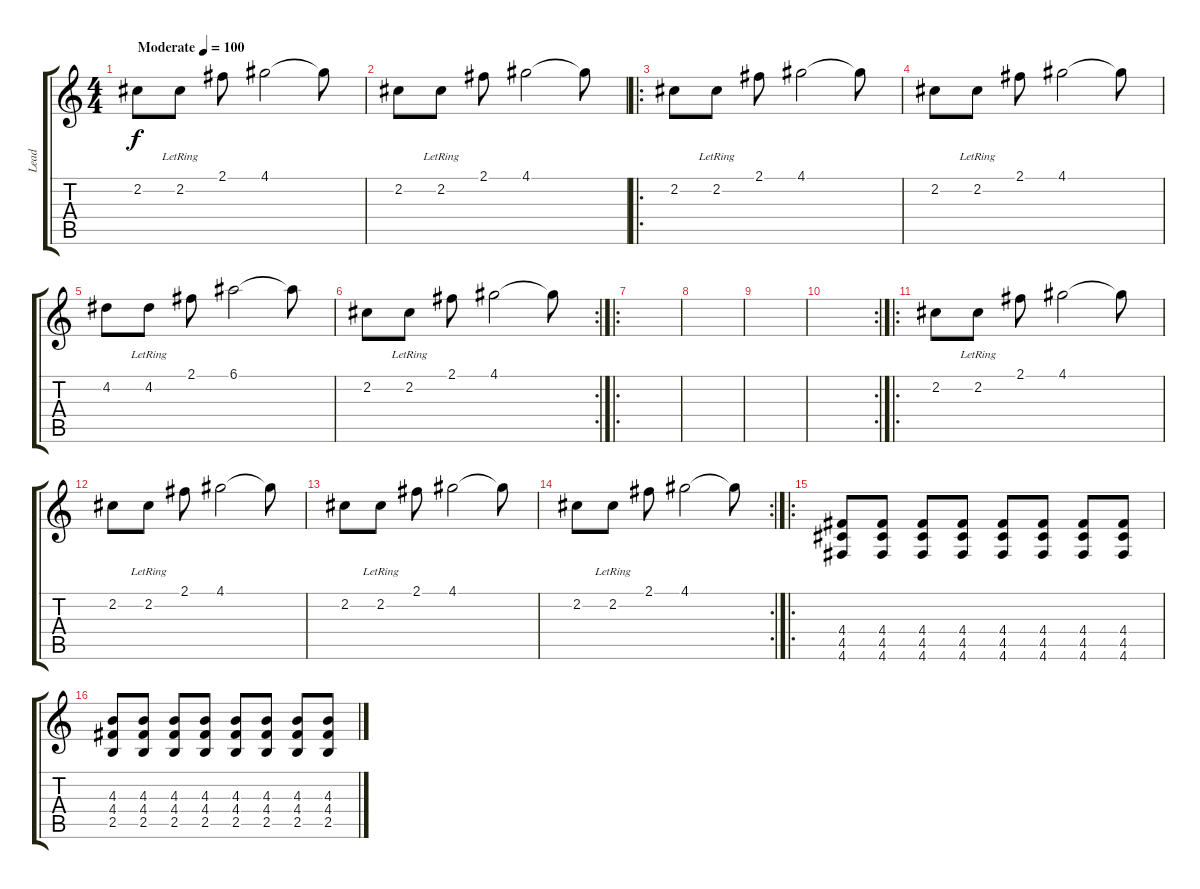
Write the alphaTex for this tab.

\track ("Lead" "Lead") {instrument distortionguitar}
\staff {score tabs}
\tuning (E4 B3 G3 D3 A2 D2) {hide}
\ts (4 4)
\tempo (100 "Moderate")
\clef g2
\ks c
2.2.8{dy f instrument distortionguitar} 2.2{lr}.8 2.1.8 4.1.2 4.1{t}.8 |
2.2.8 2.2{lr}.8 2.1.8 4.1.2 4.1{t}.8 |
\ro
2.2.8 2.2{lr}.8 2.1.8 4.1.2 4.1{t}.8 |
2.2.8 2.2{lr}.8 2.1.8 4.1.2 4.1{t}.8 |
4.2.8 4.2{lr}.8 2.1.8 6.1.2 6.1{t}.8 |
\rc 2
2.2.8 2.2{lr}.8 2.1.8 4.1.2 4.1{t}.8 |
\ro
|
|
|
\rc 2
|
\ro
2.2.8 2.2{lr}.8 2.1.8 4.1.2 4.1{t}.8 |
2.2.8 2.2{lr}.8 2.1.8 4.1.2 4.1{t}.8 |
2.2.8 2.2{lr}.8 2.1.8 4.1.2 4.1{t}.8 |
\rc 2
2.2.8 2.2{lr}.8 2.1.8 4.1.2 4.1{t}.8 |
\ro
(4.4 4.5 4.6).8 (4.4 4.5 4.6).8 (4.4 4.5 4.6).8 (4.4 4.5 4.6).8 (4.4 4.5 4.6).8 (4.4 4.5 4.6).8 (4.4 4.5 4.6).8 (4.4 4.5 4.6).8 |
(4.3 4.4 2.5).8 (4.3 4.4 2.5).8 (4.3 4.4 2.5).8 (4.3 4.4 2.5).8 (4.3 4.4 2.5).8 (4.3 4.4 2.5).8 (4.3 4.4 2.5).8 (4.3 4.4 2.5).8
